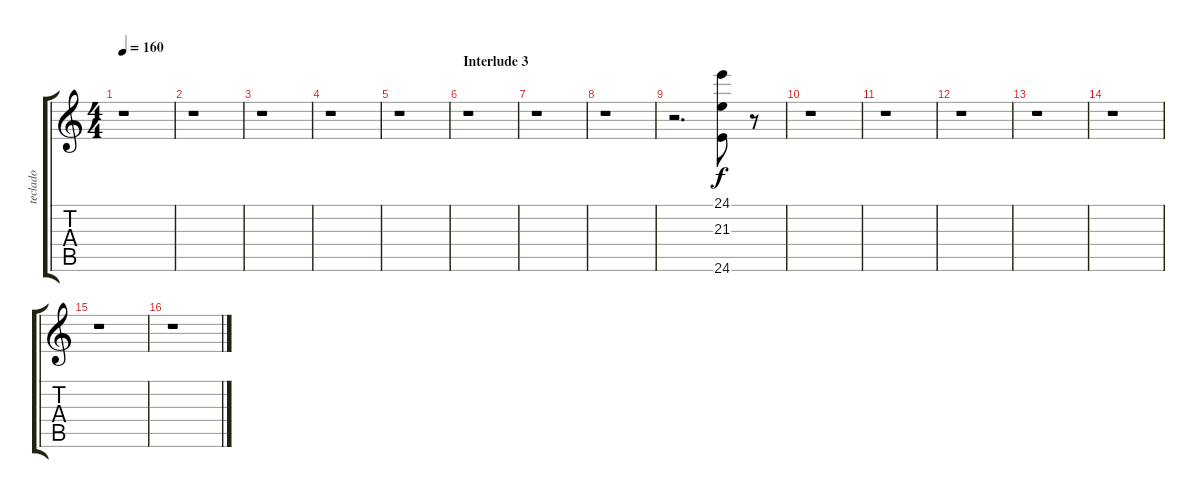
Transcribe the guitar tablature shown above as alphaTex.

\track ("teclado" "teclado") {instrument stringensemble1}
\staff {score tabs}
\tuning (E4 B3 G3 D3 A2 E2) {hide}
\ts (4 4)
\tempo 160
\clef g2
\ks c
r.1{dy f} |
r.1 |
r.1 |
r.1 |
r.1 |
\section ("" "Interlude 3")
r.1 |
r.1 |
r.1 |
r.2{d} (24.1 21.3 24.6).8 r.8 |
r.1 |
r.1 |
r.1 |
r.1 |
r.1 |
r.1 |
r.1
